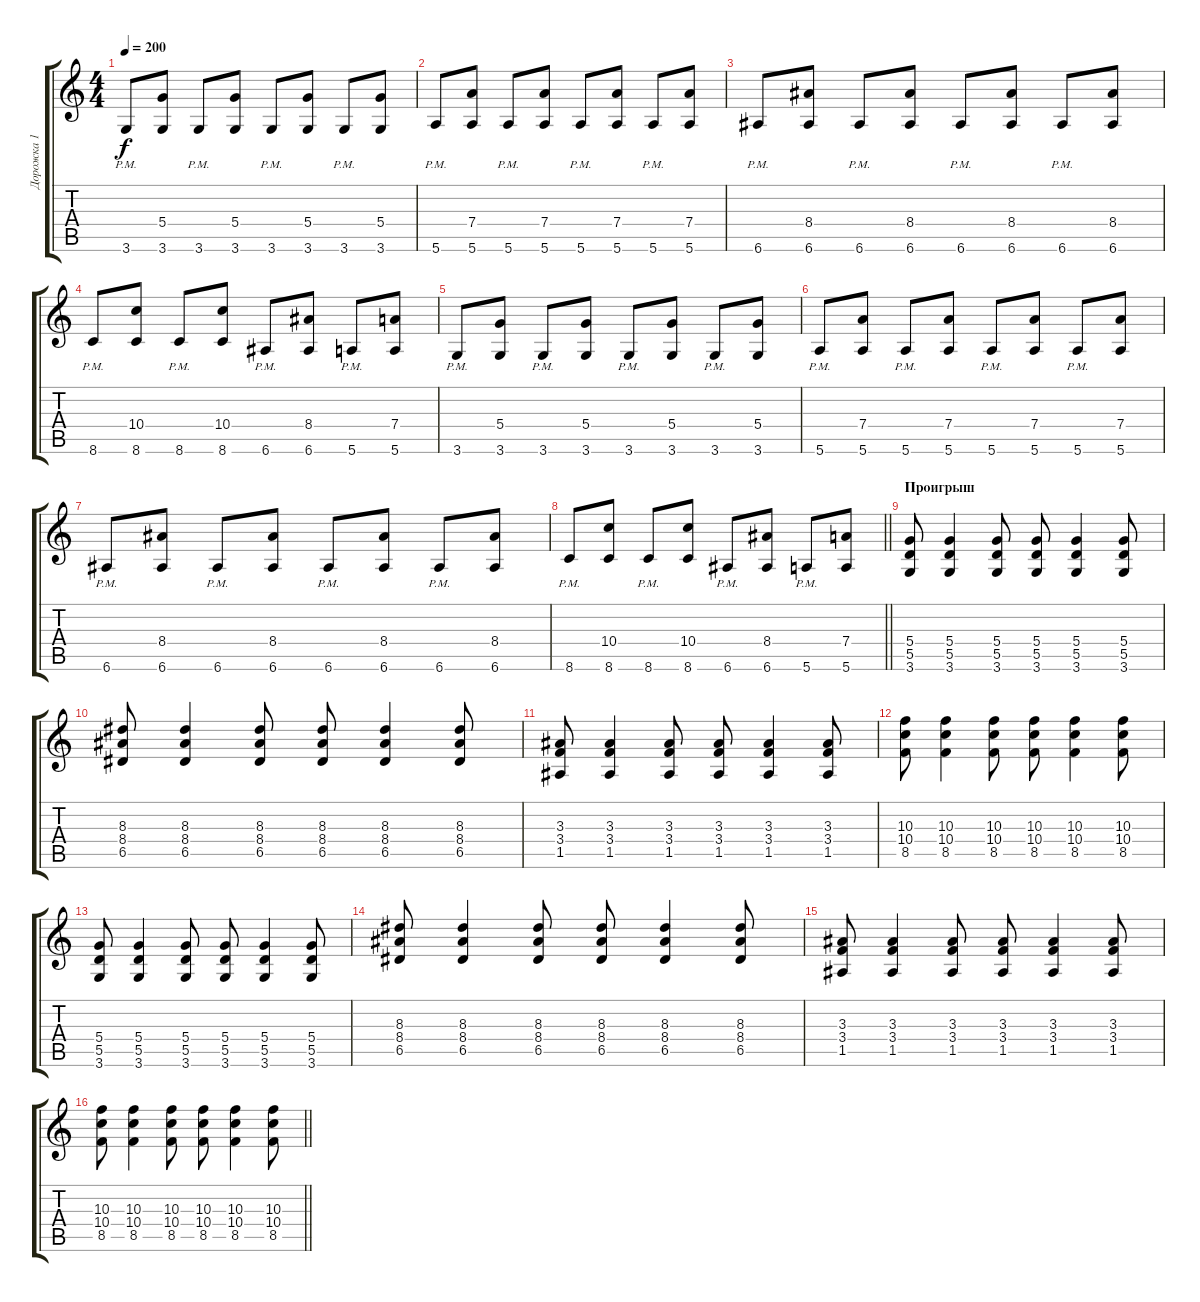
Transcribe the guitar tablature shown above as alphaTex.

\track ("Дорожка 1" "Дорожка 1") {instrument distortionguitar}
\staff {score tabs}
\tuning (E4 B3 G3 D3 A2 E2) {hide}
\ts (4 4)
\tempo 200
\clef g2
\ks c
3.6{pm}.8{dy f} (5.4 3.6).8 3.6{pm}.8 (5.4 3.6).8 3.6{pm}.8 (5.4 3.6).8 3.6{pm}.8 (5.4 3.6).8 |
5.6{pm}.8 (7.4 5.6).8 5.6{pm}.8 (7.4 5.6).8 5.6{pm}.8 (7.4 5.6).8 5.6{pm}.8 (7.4 5.6).8 |
6.6{pm}.8 (8.4 6.6).8 6.6{pm}.8 (8.4 6.6).8 6.6{pm}.8 (8.4 6.6).8 6.6{pm}.8 (8.4 6.6).8 |
8.6{pm}.8 (10.4 8.6).8 8.6{pm}.8 (10.4 8.6).8 6.6{pm}.8 (8.4 6.6).8 5.6{pm}.8 (7.4 5.6).8 |
3.6{pm}.8 (5.4 3.6).8 3.6{pm}.8 (5.4 3.6).8 3.6{pm}.8 (5.4 3.6).8 3.6{pm}.8 (5.4 3.6).8 |
5.6{pm}.8 (7.4 5.6).8 5.6{pm}.8 (7.4 5.6).8 5.6{pm}.8 (7.4 5.6).8 5.6{pm}.8 (7.4 5.6).8 |
6.6{pm}.8 (8.4 6.6).8 6.6{pm}.8 (8.4 6.6).8 6.6{pm}.8 (8.4 6.6).8 6.6{pm}.8 (8.4 6.6).8 |
\barLineRight lightlight
8.6{pm}.8 (10.4 8.6).8 8.6{pm}.8 (10.4 8.6).8 6.6{pm}.8 (8.4 6.6).8 5.6{pm}.8 (7.4 5.6).8 |
\section ("" "Проигрыш")
(5.4 5.5 3.6).8 (5.4 5.5 3.6).4 (5.4 5.5 3.6).8 (5.4 5.5 3.6).8 (5.4 5.5 3.6).4 (5.4 5.5 3.6).8 |
(8.3 8.4 6.5).8 (8.3 8.4 6.5).4 (8.3 8.4 6.5).8 (8.3 8.4 6.5).8 (8.3 8.4 6.5).4 (8.3 8.4 6.5).8 |
(3.3 3.4 1.5).8 (3.3 3.4 1.5).4 (3.3 3.4 1.5).8 (3.3 3.4 1.5).8 (3.3 3.4 1.5).4 (3.3 3.4 1.5).8 |
(10.3 10.4 8.5).8 (10.3 10.4 8.5).4 (10.3 10.4 8.5).8 (10.3 10.4 8.5).8 (10.3 10.4 8.5).4 (10.3 10.4 8.5).8 |
(5.4 5.5 3.6).8 (5.4 5.5 3.6).4 (5.4 5.5 3.6).8 (5.4 5.5 3.6).8 (5.4 5.5 3.6).4 (5.4 5.5 3.6).8 |
(8.3 8.4 6.5).8 (8.3 8.4 6.5).4 (8.3 8.4 6.5).8 (8.3 8.4 6.5).8 (8.3 8.4 6.5).4 (8.3 8.4 6.5).8 |
(3.3 3.4 1.5).8 (3.3 3.4 1.5).4 (3.3 3.4 1.5).8 (3.3 3.4 1.5).8 (3.3 3.4 1.5).4 (3.3 3.4 1.5).8 |
\barLineRight lightlight
(10.3 10.4 8.5).8 (10.3 10.4 8.5).4 (10.3 10.4 8.5).8 (10.3 10.4 8.5).8 (10.3 10.4 8.5).4 (10.3 10.4 8.5).8
